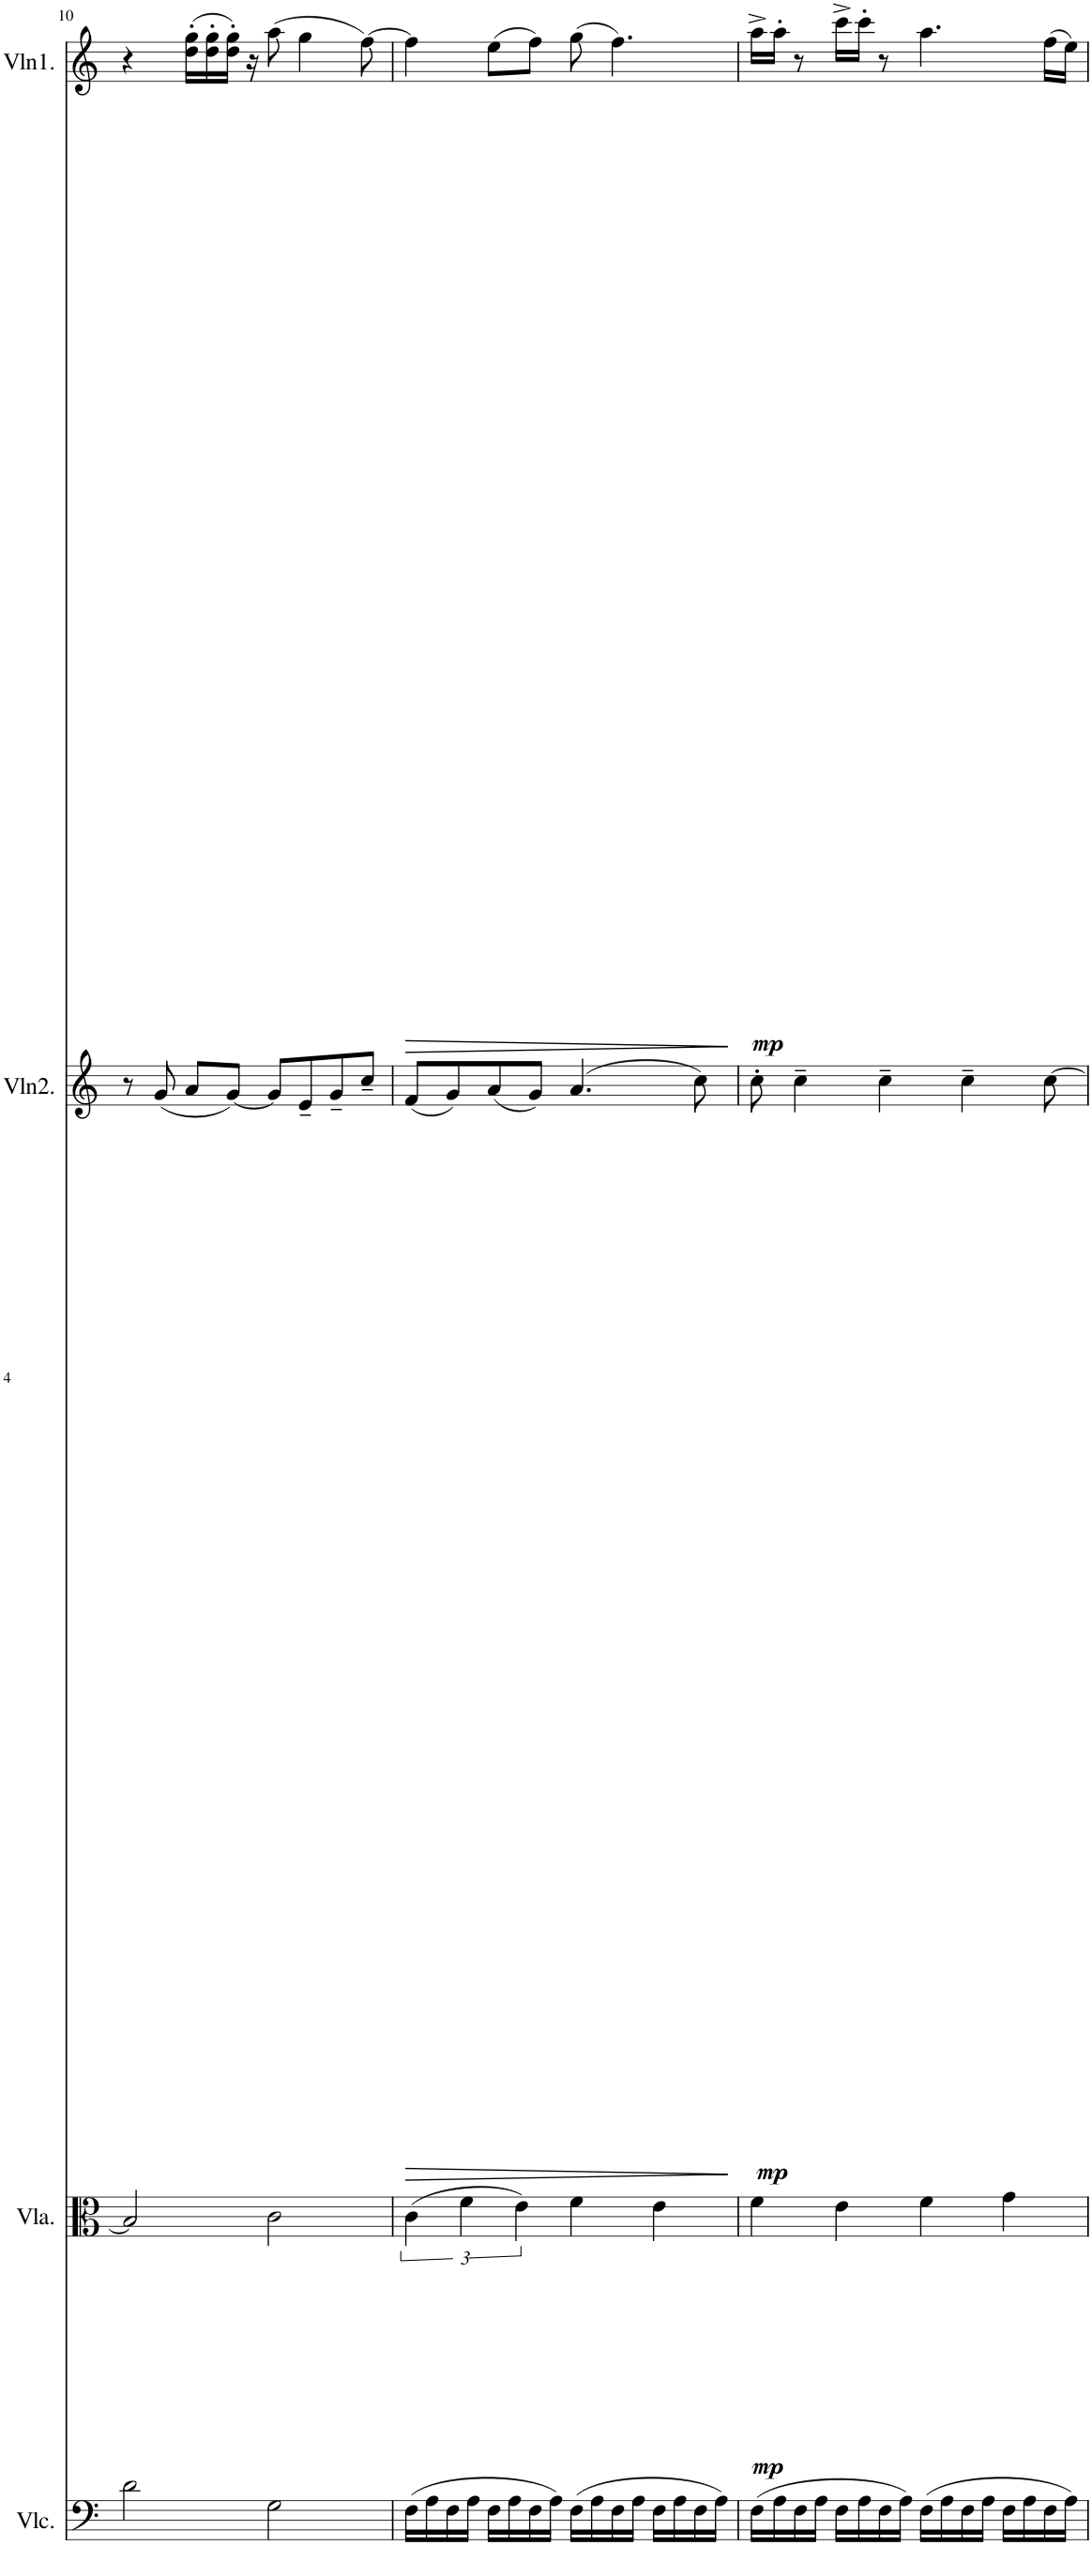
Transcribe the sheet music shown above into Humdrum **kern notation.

**kern	**dynam	**kern	**dynam	**kern	**dynam	**kern	**dynam
*part4	*part4	*part3	*part3	*part2	*part2	*part1	*part1
*staff4	*staff4	*staff3	*staff3	*staff2	*staff2	*staff1	*staff1
*I"Cello	*	*I"Viola	*	*I"Violin 2	*	*I"Violin 1	*
*	*	*I'Vla.	*	*I'Vln2.	*	*I'Vln1.	*
!!LO:PB:g=z
*clefF4	*	*clefC3	*	*clefG2	*	*clefG2	*
*k[]	*	*k[]	*	*k[]	*	*k[]	*
*	*	*	*	*M4/4	*	*M4/4	*
=10	=10	=10	=10	=10	=10	=10	=10
2d\	.	2B/]	.	8r	.	4r	.
.	.	.	.	(8g/	.	.	.
.	.	.	.	8a/L	.	(16dd\' 16gg\'LL	.
.	.	.	.	.	.	16dd\' 16gg\'	.
.	.	.	.	[8g/J)	.	16dd\' 16gg\'JJ)	.
.	.	.	.	.	.	16r	.
2G\	.	2c\	.	8g/L]	.	(8aa\	.
.	.	.	.	8e~/	.	4gg\	.
.	.	.	.	8g~/	.	.	.
.	.	.	.	8cc~/J	.	[8ff\)	.
=11	=11	=11	=11	=11	=11	=11	=11
!	!LO:HP:b	!	!	!	!LO:HP:b	!	!LO:HP:b
(16F\LL	>	(6c\	.	(8f/L	>	4ff\]	>
!	!LO:HP:b	!	!	!	!	!	!
16A\	>	.	.	.	.	.	.
16F\	.	.	.	8g/)	.	.	.
.	.	6f\	.	.	.	.	.
16A\JJ	.	.	.	.	.	.	.
16F\LL	.	.	.	(8a/	.	(8ee\L	.
16A\	.	.	.	.	.	.	.
.	.	6e\)	.	.	.	.	.
16F\	.	.	.	8g/J)	.	8ff\J)	.
16A\JJ)	.	.	.	.	.	.	.
(16F\LL	.	4f\	.	(4.a/	.	(8gg\	.
16A\	.	.	.	.	.	.	.
16F\	.	.	.	.	.	4.ff\)	.
16A\JJ	.	.	.	.	.	.	.
16F\LL	.	4e\	.	.	.	.	.
16A\	.	.	.	.	.	.	.
16F\	.	.	.	8cc\)	.	.	.
16A\JJ)	.	.	.	.	.	.	.
.	] ]	.	.	.	]	.	]
=12	=12	=12	=12	=12	=12	=12	=12
!	!LO:DY:b	!	!LO:DY:b	!	!LO:DY:b	!	!LO:DY:b
(16F\LL	mp	4f\	mp	8cc'\	mp	16aa^\LL	mp
16A\	.	.	.	.	.	16aa'\JJ	.
16F\	.	.	.	4cc~\	.	8r	.
16A\JJ	.	.	.	.	.	.	.
16F\LL	.	4e\	.	.	.	16ccc^\LL	.
16A\	.	.	.	.	.	16ccc'\JJ	.
16F\	.	.	.	4cc~\	.	8r	.
16A\JJ)	.	.	.	.	.	.	.
(16F\LL	.	4f\	.	.	.	4.aa\	.
16A\	.	.	.	.	.	.	.
16F\	.	.	.	4cc~\	.	.	.
16A\JJ	.	.	.	.	.	.	.
16F\LL	.	4g\	.	.	.	.	.
16A\	.	.	.	.	.	.	.
16F\	.	.	.	[8cc\	.	(16ff\LL	.
16A\JJ)	.	.	.	.	.	16ee\JJ)	.
=	=	=	=	=	=	=	=
*-	*-	*-	*-	*-	*-	*-	*-
